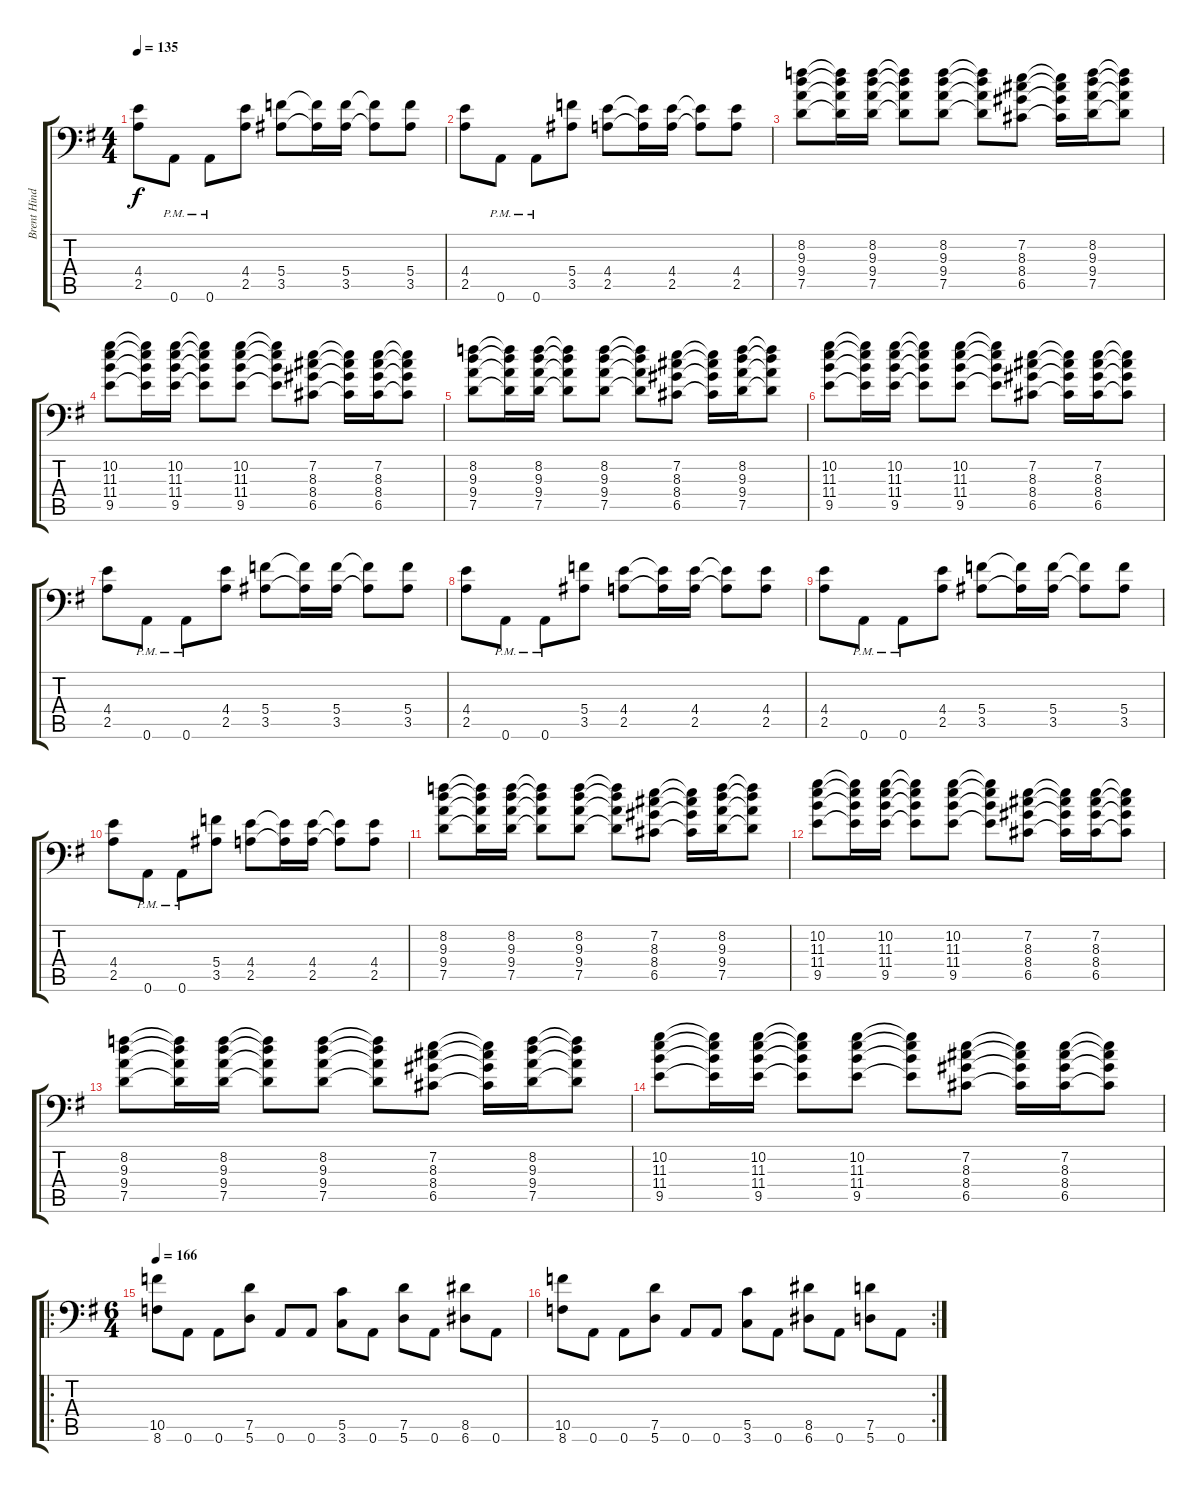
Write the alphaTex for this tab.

\track ("Brent Hinds " "Brent Hind") {instrument overdrivenguitar}
\staff {score tabs}
\tuning (D4 A3 F3 C3 G2 A1) {hide}
\ts (4 4)
\tempo 135
\clef f4
\ks g
(4.4 2.5).8{dy f} 0.6{pm}.8 0.6{pm}.8 (4.4 2.5).8 (5.4 3.5).8 (5.4{t} 3.5{t}).16 (5.4 3.5).16 (5.4{t} 3.5{t}).8 (5.4 3.5).8 |
(4.4 2.5).8 0.6{pm}.8 0.6{pm}.8 (5.4 3.5).8 (4.4 2.5).8 (4.4{t} 2.5{t}).16 (4.4 2.5).16 (4.4{t} 2.5{t}).8 (4.4 2.5).8 |
(8.2 9.3 9.4 7.5).8 (8.2{t} 9.3{t} 9.4{t} 7.5{t}).16 (8.2 9.3 9.4 7.5).16 (8.2{t} 9.3{t} 9.4{t} 7.5{t}).8 (8.2 9.3 9.4 7.5).8 (8.2{t} 9.3{t} 9.4{t} 7.5{t}).8 (7.2 8.3 8.4 6.5).8 (7.2{t} 8.3{t} 8.4{t} 6.5{t}).16 (8.2 9.3 9.4 7.5).16 (8.2{t} 9.3{t} 9.4{t} 7.5{t}).8 |
(10.2 11.3 11.4 9.5).8 (10.2{t} 11.3{t} 11.4{t} 9.5{t}).16 (10.2 11.3 11.4 9.5).16 (10.2{t} 11.3{t} 11.4{t} 9.5{t}).8 (10.2 11.3 11.4 9.5).8 (10.2{t} 11.3{t} 11.4{t} 9.5{t}).8 (7.2 8.3 8.4 6.5).8 (7.2{t} 8.3{t} 8.4{t} 6.5{t}).16 (7.2 8.3 8.4 6.5).16 (7.2{t} 8.3{t} 8.4{t} 6.5{t}).8 |
(8.2 9.3 9.4 7.5).8 (8.2{t} 9.3{t} 9.4{t} 7.5{t}).16 (8.2 9.3 9.4 7.5).16 (8.2{t} 9.3{t} 9.4{t} 7.5{t}).8 (8.2 9.3 9.4 7.5).8 (8.2{t} 9.3{t} 9.4{t} 7.5{t}).8 (7.2 8.3 8.4 6.5).8 (7.2{t} 8.3{t} 8.4{t} 6.5{t}).16 (8.2 9.3 9.4 7.5).16 (8.2{t} 9.3{t} 9.4{t} 7.5{t}).8 |
(10.2 11.3 11.4 9.5).8 (10.2{t} 11.3{t} 11.4{t} 9.5{t}).16 (10.2 11.3 11.4 9.5).16 (10.2{t} 11.3{t} 11.4{t} 9.5{t}).8 (10.2 11.3 11.4 9.5).8 (10.2{t} 11.3{t} 11.4{t} 9.5{t}).8 (7.2 8.3 8.4 6.5).8 (7.2{t} 8.3{t} 8.4{t} 6.5{t}).16 (7.2 8.3 8.4 6.5).16 (7.2{t} 8.3{t} 8.4{t} 6.5{t}).8 |
(4.4 2.5).8 0.6{pm}.8 0.6{pm}.8 (4.4 2.5).8 (5.4 3.5).8 (5.4{t} 3.5{t}).16 (5.4 3.5).16 (5.4{t} 3.5{t}).8 (5.4 3.5).8 |
(4.4 2.5).8 0.6{pm}.8 0.6{pm}.8 (5.4 3.5).8 (4.4 2.5).8 (4.4{t} 2.5{t}).16 (4.4 2.5).16 (4.4{t} 2.5{t}).8 (4.4 2.5).8 |
(4.4 2.5).8 0.6{pm}.8 0.6{pm}.8 (4.4 2.5).8 (5.4 3.5).8 (5.4{t} 3.5{t}).16 (5.4 3.5).16 (5.4{t} 3.5{t}).8 (5.4 3.5).8 |
(4.4 2.5).8 0.6{pm}.8 0.6{pm}.8 (5.4 3.5).8 (4.4 2.5).8 (4.4{t} 2.5{t}).16 (4.4 2.5).16 (4.4{t} 2.5{t}).8 (4.4 2.5).8 |
(8.2 9.3 9.4 7.5).8 (8.2{t} 9.3{t} 9.4{t} 7.5{t}).16 (8.2 9.3 9.4 7.5).16 (8.2{t} 9.3{t} 9.4{t} 7.5{t}).8 (8.2 9.3 9.4 7.5).8 (8.2{t} 9.3{t} 9.4{t} 7.5{t}).8 (7.2 8.3 8.4 6.5).8 (7.2{t} 8.3{t} 8.4{t} 6.5{t}).16 (8.2 9.3 9.4 7.5).16 (8.2{t} 9.3{t} 9.4{t} 7.5{t}).8 |
(10.2 11.3 11.4 9.5).8 (10.2{t} 11.3{t} 11.4{t} 9.5{t}).16 (10.2 11.3 11.4 9.5).16 (10.2{t} 11.3{t} 11.4{t} 9.5{t}).8 (10.2 11.3 11.4 9.5).8 (10.2{t} 11.3{t} 11.4{t} 9.5{t}).8 (7.2 8.3 8.4 6.5).8 (7.2{t} 8.3{t} 8.4{t} 6.5{t}).16 (7.2 8.3 8.4 6.5).16 (7.2{t} 8.3{t} 8.4{t} 6.5{t}).8 |
(8.2 9.3 9.4 7.5).8 (8.2{t} 9.3{t} 9.4{t} 7.5{t}).16 (8.2 9.3 9.4 7.5).16 (8.2{t} 9.3{t} 9.4{t} 7.5{t}).8 (8.2 9.3 9.4 7.5).8 (8.2{t} 9.3{t} 9.4{t} 7.5{t}).8 (7.2 8.3 8.4 6.5).8 (7.2{t} 8.3{t} 8.4{t} 6.5{t}).16 (8.2 9.3 9.4 7.5).16 (8.2{t} 9.3{t} 9.4{t} 7.5{t}).8 |
(10.2 11.3 11.4 9.5).8 (10.2{t} 11.3{t} 11.4{t} 9.5{t}).16 (10.2 11.3 11.4 9.5).16 (10.2{t} 11.3{t} 11.4{t} 9.5{t}).8 (10.2 11.3 11.4 9.5).8 (10.2{t} 11.3{t} 11.4{t} 9.5{t}).8 (7.2 8.3 8.4 6.5).8 (7.2{t} 8.3{t} 8.4{t} 6.5{t}).16 (7.2 8.3 8.4 6.5).16 (7.2{t} 8.3{t} 8.4{t} 6.5{t}).8 |
\ro
\ts (6 4)
\tempo 166
(10.5 8.6).8 0.6.8 0.6.8 (7.5 5.6).8 0.6.8 0.6.8 (5.5 3.6).8 0.6.8 (7.5 5.6).8 0.6.8 (8.5 6.6).8 0.6.8 |
\rc 2
(10.5 8.6).8 0.6.8 0.6.8 (7.5 5.6).8 0.6.8 0.6.8 (5.5 3.6).8 0.6.8 (8.5 6.6).8 0.6.8 (7.5 5.6).8 0.6.8
